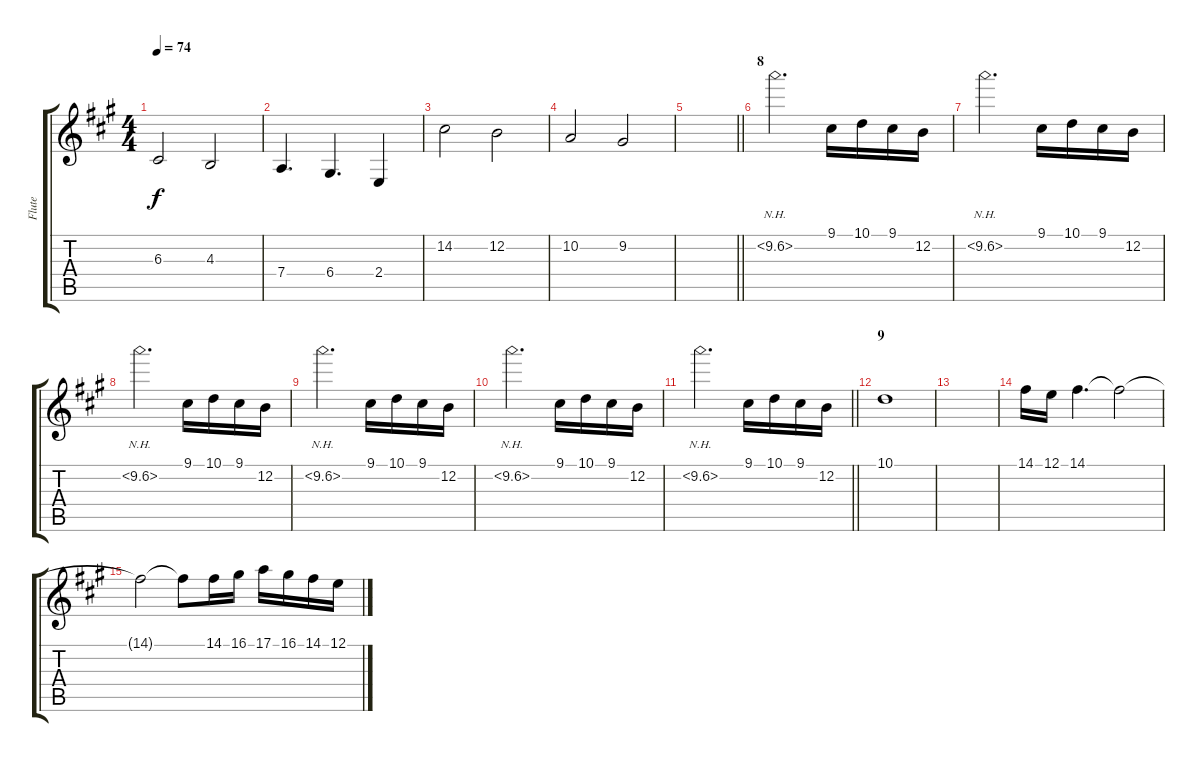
\track ("Flute" "Flute") {instrument flute}
\staff {score tabs}
\tuning (E4 B3 G3 D3 A2 E2) {hide}
\ts (4 4)
\tempo 74
\clef g2
\ks a
6.3.2{dy f} 4.3.2 |
7.4.4{d} 6.4.4{d} 2.4.4 |
14.2.2 12.2.2 |
10.2.2 9.2.2 |
\barLineRight lightlight
|
\section ("" "8")
10.2{nh}.2{d} 9.1.16 10.1.16 9.1.16 12.2.16 |
10.2{nh}.2{d} 9.1.16 10.1.16 9.1.16 12.2.16 |
10.2{nh}.2{d} 9.1.16 10.1.16 9.1.16 12.2.16 |
10.2{nh}.2{d} 9.1.16 10.1.16 9.1.16 12.2.16 |
10.2{nh}.2{d} 9.1.16 10.1.16 9.1.16 12.2.16 |
\barLineRight lightlight
10.2{nh}.2{d} 9.1.16 10.1.16 9.1.16 12.2.16 |
\section ("" "9")
10.1.1 |
|
14.1.16 12.1.16 14.1.4{d} 14.1{t}.2 |
14.1{t}.2 14.1{t}.8 14.1.16 16.1.16 17.1.16 16.1.16 14.1.16 12.1.16
